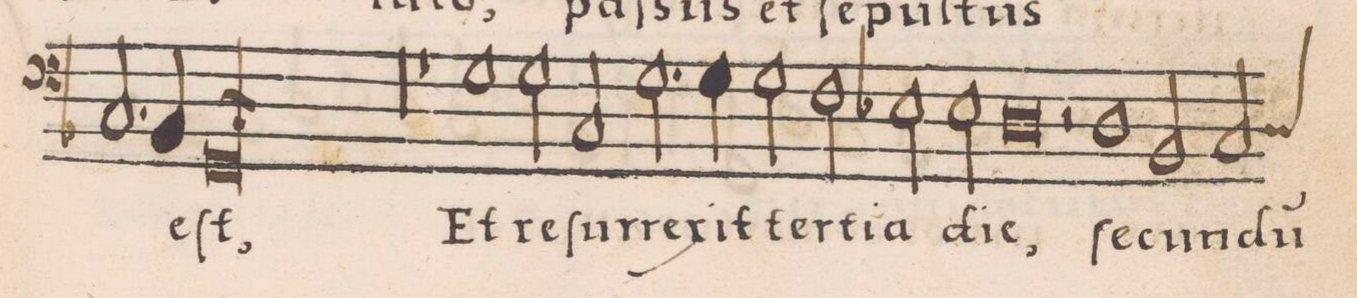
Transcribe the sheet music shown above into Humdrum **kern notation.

**kern	**text
*I"BASSVS	*
*clefF4	*
*k[b-]	*
*met(C|)	*
*M2/1	*
2.C/	.
4BB-/	.
=119-	=119-
0GGl/;	eſt,
=120-	=120-
00r	.
=121-	=121-
=122-	=122-
1r	.
1G\	Et
=123-	=123-
2G\	re-
2C/	-ſur-
2.G\	-re-
4G\	-xit
=124-	=124-
2G\	ter-
2F\	-ti-
2E-X\	-a
2E-\	di-
=125-	=125-
0D\	-e,
=126-	=126-
2r	.
1D\	ſe-
2BB-/	-cun-
=127-	=127-
*custos:D	*
2C/	-du(m)
*-	*-
